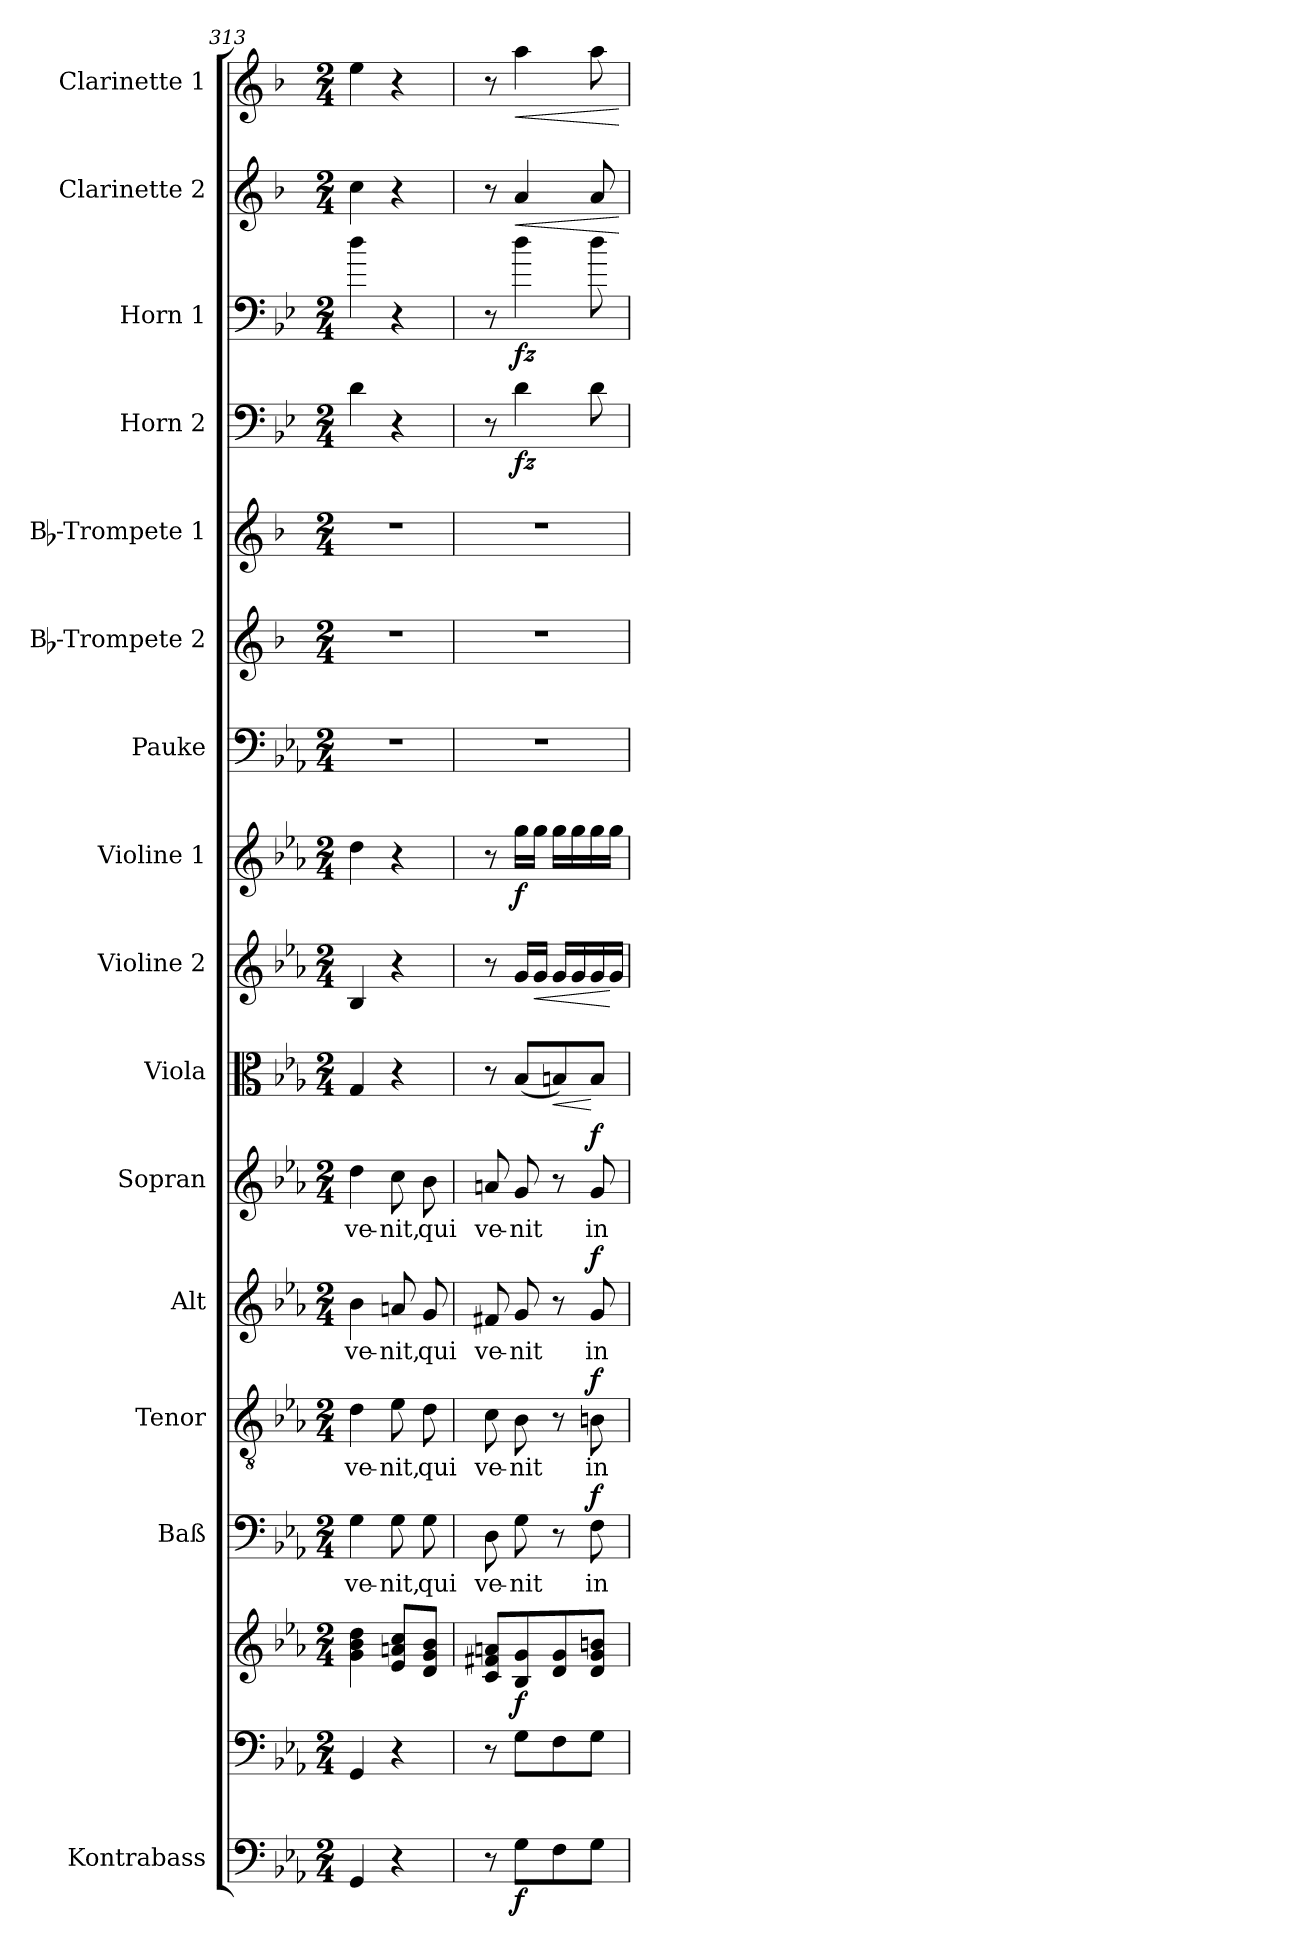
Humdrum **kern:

**kern	**dynam	**kern	**kern	**dynam	**kern	**text	**dynam	**kern	**text	**dynam	**kern	**text	**dynam	**kern	**text	**dynam	**kern	**dynam	**kern	**dynam	**kern	**dynam	**kern	**kern	**kern	**kern	**dynam	**kern	**dynam	**kern	**dynam	**kern	**dynam
*part16	*part16	*part15	*part15	*part15	*part14	*part14	*part14	*part13	*part13	*part13	*part12	*part12	*part12	*part11	*part11	*part11	*part10	*part10	*part9	*part9	*part8	*part8	*part7	*part6	*part5	*part4	*part4	*part3	*part3	*part2	*part2	*part1	*part1
*staff17	*staff17	*staff16	*staff15	*staff15/16	*staff14	*staff14	*staff14	*staff13	*staff13	*staff13	*staff12	*staff12	*staff12	*staff11	*staff11	*staff11	*staff10	*staff10	*staff9	*staff9	*staff8	*staff8	*staff7	*staff6	*staff5	*staff4	*staff4	*staff3	*staff3	*staff2	*staff2	*staff1	*staff1
*I"Kontrabass	*	*	*	*	*I"Baß	*	*	*I"Tenor	*	*	*I"Alt	*	*	*I"Sopran	*	*	*I"Viola	*	*I"Violine 2	*	*I"Violine 1	*	*I"Pauke	*I"Bb-Trompete 2	*I"Bb-Trompete 1	*I"Horn 2	*	*I"Horn 1	*	*I"Clarinette 2	*	*I"Clarinette 1	*
*I'Kb.	*	*	*	*	*I'Baß	*	*	*I'Ten	*	*	*I'Alt	*	*	*I'Sop	*	*	*I'Vla.	*	*I'Vln. 2	*	*I'Vln. 1	*	*I'Pk.	*I'Bb Trp. 2	*I'Bb Trp. 1	*I'Hrn. 2	*	*I'Hrn. 1	*	*I'Cl. 2	*	*I'Cl. 1	*
!!LO:PB:g=z
*clefF4	*	*clefF4	*clefG2	*	*clefF4	*	*	*clefGv2	*	*	*clefG2	*	*	*clefG2	*	*	*clefC3	*	*clefG2	*	*clefG2	*	*clefF4	*clefG2	*clefG2	*clefF4	*	*clefF4	*	*clefG2	*	*clefG2	*
*ITrd7c12	*	*	*	*	*	*	*	*	*	*	*	*	*	*	*	*	*	*	*	*	*	*	*	*ITrd1c2	*ITrd1c2	*ITrd4c7	*	*ITrd4c7	*	*ITrd1c2	*	*ITrd1c2	*
*k[b-e-a-]	*	*k[b-e-a-]	*k[b-e-a-]	*	*k[b-e-a-]	*	*	*k[b-e-a-]	*	*	*k[b-e-a-]	*	*	*k[b-e-a-]	*	*	*k[b-e-a-]	*	*k[b-e-a-]	*	*k[b-e-a-]	*	*k[b-e-a-]	*k[b-e-a-]	*k[b-e-a-]	*k[b-e-a-]	*	*k[b-e-a-]	*	*k[b-e-a-]	*	*k[b-e-a-]	*
*E-:	*	*E-:	*E-:	*	*E-:	*	*	*E-:	*	*	*E-:	*	*	*E-:	*	*	*E-:	*	*E-:	*	*E-:	*	*E-:	*E-:	*E-:	*E-:	*	*E-:	*	*E-:	*	*E-:	*
*M2/4	*	*M2/4	*M2/4	*	*M2/4	*	*	*M2/4	*	*	*M2/4	*	*	*M2/4	*	*	*M2/4	*	*M2/4	*	*M2/4	*	*M2/4	*M2/4	*M2/4	*M2/4	*	*M2/4	*	*M2/4	*	*M2/4	*
=313	=313	=313	=313	=313	=313	=313	=313	=313	=313	=313	=313	=313	=313	=313	=313	=313	=313	=313	=313	=313	=313	=313	=313	=313	=313	=313	=313	=313	=313	=313	=313	=313	=313
!	!	!	!	!	!	!LO:LY:b	!	!	!LO:LY:b	!	!	!LO:LY:b	!	!	!LO:LY:b	!	!	!	!	!	!	!	!	!	!	!	!	!	!	!	!	!	!
4GGG/	.	4GG/	4g\ 4b-\ 4dd\	.	4G\	ve-	.	4d\	ve-	.	4b-\	ve-	.	4dd\	ve-	.	4G/	.	4B-/	.	4dd\	.	2r	2r	2r	4G\	.	4g\	.	4b-\	.	4dd\	.
!	!	!	!	!	!	!LO:LY:b	!	!	!LO:LY:b	!	!	!LO:LY:b	!	!	!LO:LY:b	!	!	!	!	!	!	!	!	!	!	!	!	!	!	!	!	!	!
4r	.	4r	8e-/ 8an/ 8cc/L	.	8G\	-nit,	.	8e-\	-nit,	.	8an/	-nit,	.	8cc\	-nit,	.	4r	.	4r	.	4r	.	.	.	.	4r	.	4r	.	4r	.	4r	.
!	!	!	!	!	!	!LO:LY:b	!	!	!LO:LY:b	!	!	!LO:LY:b	!	!	!LO:LY:b	!	!	!	!	!	!	!	!	!	!	!	!	!	!	!	!	!	!
.	.	.	8d/ 8g/ 8b-/J	.	8G\	qui	.	8d\	qui	.	8g/	qui	.	8b-\	qui	.	.	.	.	.	.	.	.	.	.	.	.	.	.	.	.	.	.
=314	=314	=314	=314	=314	=314	=314	=314	=314	=314	=314	=314	=314	=314	=314	=314	=314	=314	=314	=314	=314	=314	=314	=314	=314	=314	=314	=314	=314	=314	=314	=314	=314	=314
!	!	!	!	!	!	!LO:LY:b	!	!	!LO:LY:b	!	!	!LO:LY:b	!	!	!LO:LY:b	!	!	!	!	!	!	!	!	!	!	!	!	!	!	!	!	!	!
8r	.	8r	8c/ 8f#X/ 8an/L	.	8D\	ve-	.	8c\	ve-	.	8f#X/	ve-	.	8an/	ve-	.	8r	.	8r	.	8r	.	2r	2r	2r	8r	.	8r	.	8r	.	8r	.
!	!LO:DY:b	!	!	!LO:DY:b	!	!LO:LY:b	!	!	!LO:LY:b	!	!	!LO:LY:b	!	!	!LO:LY:b	!	!	!	!	!	!	!LO:DY:b	!	!	!	!	!LO:DY:b	!	!LO:DY:b	!	!LO:HP:b	!	!LO:HP:b
8GG\L	f	8G\L	8B-/ 8g/	f	8G\	-nit	.	8B-\	-nit	.	8g/	-nit	.	8g/	-nit	.	(<8B-/L	.	16g/LL	.	16gg\LL	f	.	.	.	4G\	fz	4g\	fz	4g/	<	4gg\	<
!	!	!	!	!	!	!	!	!	!	!	!	!	!	!	!	!	!	!	!	!LO:HP:b	!	!	!	!	!	!	!	!	!	!	!	!	!
.	.	.	.	.	.	.	.	.	.	.	.	.	.	.	.	.	.	.	16g/JJ	<	16gg\JJ	.	.	.	.	.	.	.	.	.	.	.	.
!	!	!	!	!	!	!	!	!	!	!	!	!	!	!	!	!	!	!LO:HP:b	!	!	!	!	!	!	!	!	!	!	!	!	!	!	!
8FF\	.	8F\	8d/ 8g/	.	8r	.	.	8r	.	.	8r	.	.	8r	.	.	8Bn/)	<	16g/LL	.	16gg\LL	.	.	.	.	.	.	.	.	.	.	.	.
.	.	.	.	.	.	.	.	.	.	.	.	.	.	.	.	.	.	.	16g/	.	16gg\	.	.	.	.	.	.	.	.	.	.	.	.
!	!	!	!	!	!	!LO:LY:b	!LO:DY:a	!	!LO:LY:b	!LO:DY:a	!	!LO:LY:b	!LO:DY:a	!	!LO:LY:b	!LO:DY:a	!	!	!	!	!	!	!	!	!	!	!	!	!	!	!	!	!
8GG\J	.	8G\J	8d/ 8g/ 8bn/J	.	8F\	in	f	8Bn\	in	f	8g/	in	f	8g/	in	f	8B/J	[	16g/	.	16gg\	.	.	.	.	8G\	.	8g\	.	8g/	.	8gg\	.
.	.	.	.	.	.	.	.	.	.	.	.	.	.	.	.	.	.	.	16g/JJ	[	16gg\JJ	.	.	.	.	.	.	.	.	.	.	.	.
.	.	.	.	.	.	.	.	.	.	.	.	.	.	.	.	.	.	.	.	.	.	.	.	.	.	.	.	.	.	.	[	.	[
=	=	=	=	=	=	=	=	=	=	=	=	=	=	=	=	=	=	=	=	=	=	=	=	=	=	=	=	=	=	=	=	=	=
*-	*-	*-	*-	*-	*-	*-	*-	*-	*-	*-	*-	*-	*-	*-	*-	*-	*-	*-	*-	*-	*-	*-	*-	*-	*-	*-	*-	*-	*-	*-	*-	*-	*-
